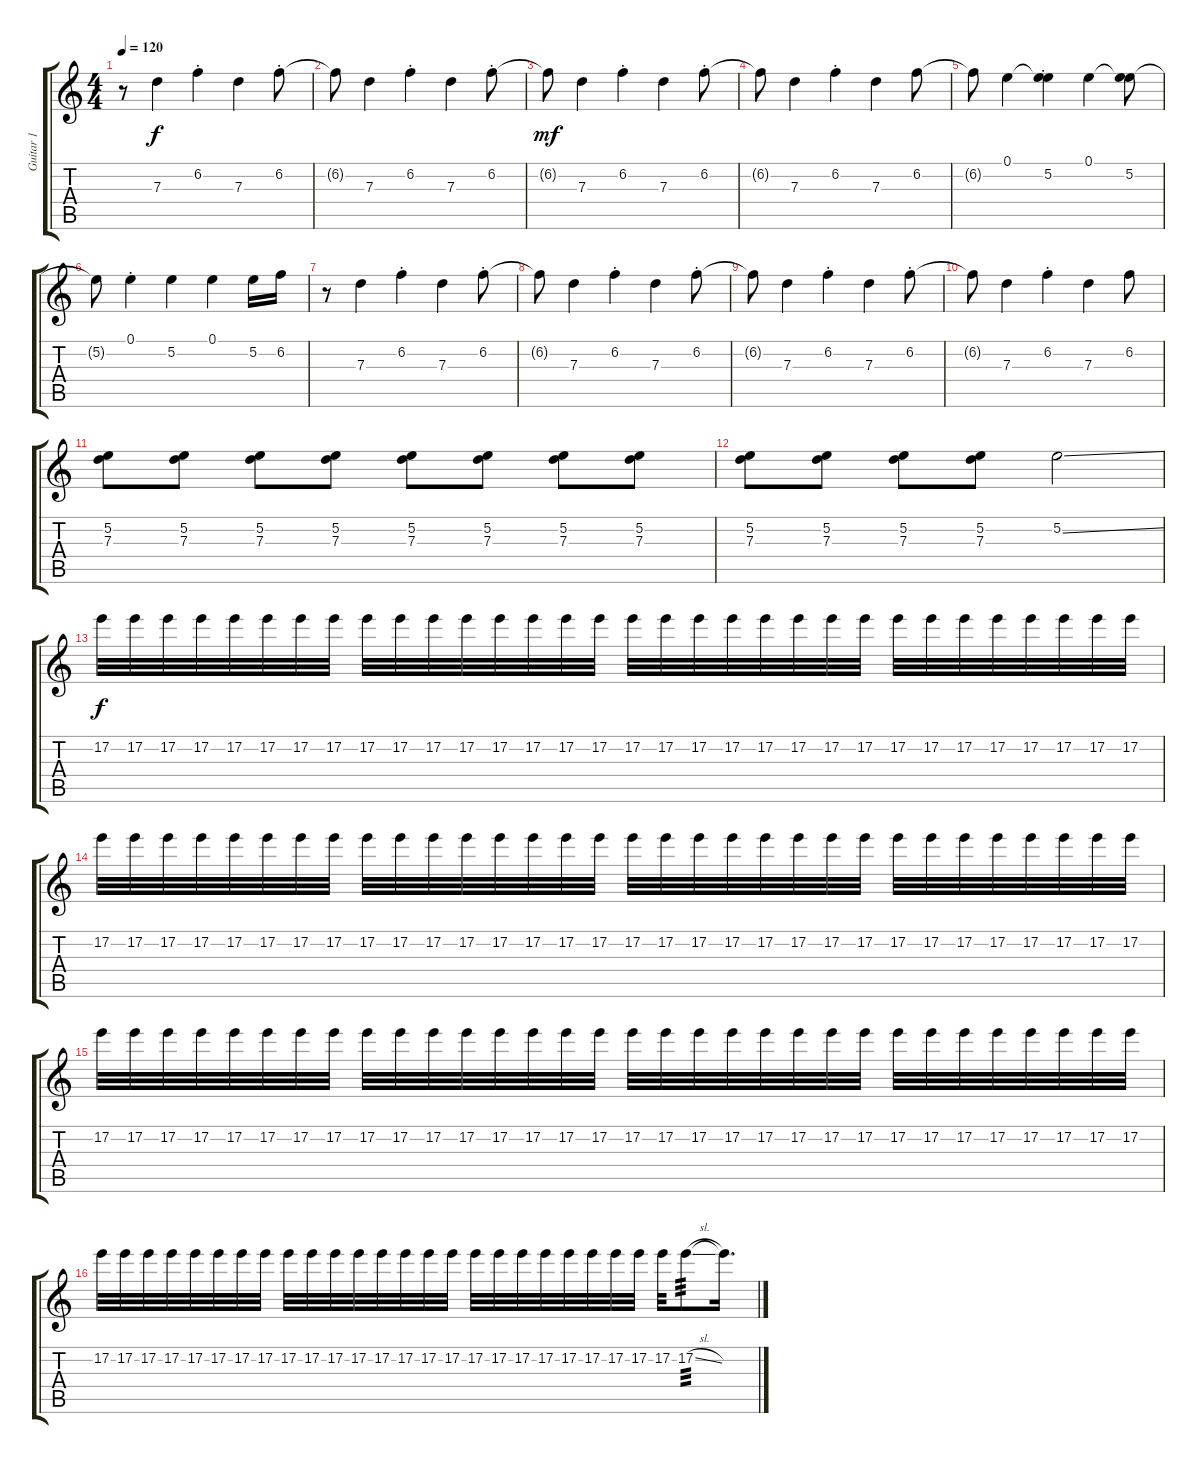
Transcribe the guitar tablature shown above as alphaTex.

\track ("Guitar 1" "Guitar 1") {instrument overdrivenguitar}
\staff {score tabs}
\tuning (E4 B3 G3 D3 A2 D2) {hide}
\ts (4 4)
\tempo 120
\clef g2
\ks c
r.8{dy f} 7.3.4 6.2{st}.4 7.3.4 6.2{st}.8 |
6.2{t}.8 7.3.4 6.2{st}.4 7.3.4 6.2{st}.8 |
6.2{t}.8{dy mf} 7.3.4 6.2{st}.4 7.3.4 6.2{st}.8 |
6.2{t}.8 7.3.4 6.2{st}.4 7.3.4 6.2.8 |
6.2{t}.8 0.1.4 (0.1{t} 5.2{st}).4 0.1.4 (0.1{t} 5.2).8 |
5.2{t}.8 0.1{st}.4 5.2.4 0.1.4 5.2.16 6.2.16 |
r.8 7.3.4 6.2{st}.4 7.3.4 6.2{st}.8 |
6.2{t}.8 7.3.4 6.2{st}.4 7.3.4 6.2{st}.8 |
6.2{t}.8 7.3.4 6.2{st}.4 7.3.4 6.2{st}.8 |
6.2{t}.8 7.3.4 6.2{st}.4 7.3.4 6.2.8 |
(5.2 7.3).8 (5.2 7.3).8 (5.2 7.3).8 (5.2 7.3).8 (5.2 7.3).8 (5.2 7.3).8 (5.2 7.3).8 (5.2 7.3).8 |
(5.2 7.3).8 (5.2 7.3).8 (5.2 7.3).8 (5.2 7.3).8 5.2{ss}.2 |
17.2.32{dy f instrument distortionguitar} 17.2.32 17.2.32 17.2.32 17.2.32 17.2.32 17.2.32 17.2.32 17.2.32 17.2.32 17.2.32 17.2.32 17.2.32 17.2.32 17.2.32 17.2.32 17.2.32 17.2.32 17.2.32 17.2.32 17.2.32 17.2.32 17.2.32 17.2.32 17.2.32 17.2.32 17.2.32 17.2.32 17.2.32 17.2.32 17.2.32 17.2.32 |
17.2.32{instrument distortionguitar} 17.2.32 17.2.32 17.2.32 17.2.32 17.2.32 17.2.32 17.2.32 17.2.32 17.2.32 17.2.32 17.2.32 17.2.32 17.2.32 17.2.32 17.2.32 17.2.32 17.2.32 17.2.32 17.2.32 17.2.32 17.2.32 17.2.32 17.2.32 17.2.32 17.2.32 17.2.32 17.2.32 17.2.32 17.2.32 17.2.32 17.2.32 |
17.2.32{instrument distortionguitar} 17.2.32 17.2.32 17.2.32 17.2.32 17.2.32 17.2.32 17.2.32 17.2.32 17.2.32 17.2.32 17.2.32 17.2.32 17.2.32 17.2.32 17.2.32 17.2.32 17.2.32 17.2.32 17.2.32 17.2.32 17.2.32 17.2.32 17.2.32 17.2.32 17.2.32 17.2.32 17.2.32 17.2.32 17.2.32 17.2.32 17.2.32 |
17.2.32{instrument distortionguitar} 17.2.32 17.2.32 17.2.32 17.2.32 17.2.32 17.2.32 17.2.32 17.2.32 17.2.32 17.2.32 17.2.32 17.2.32 17.2.32 17.2.32 17.2.32 17.2.32 17.2.32 17.2.32 17.2.32 17.2.32 17.2.32 17.2.32 17.2.32 17.2.32 17.2{sl}.8{tp 3} 17.2{t}.16{d}
